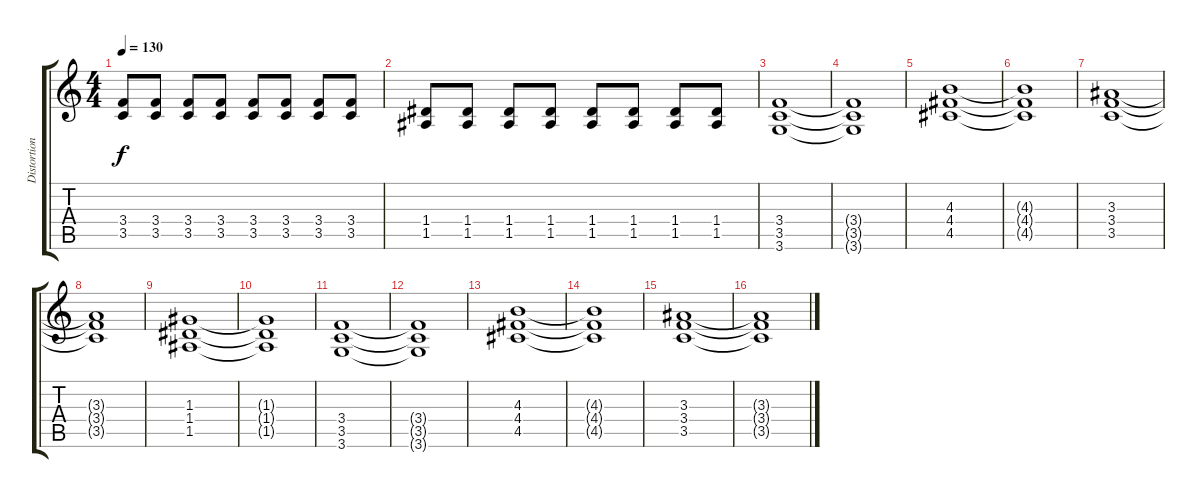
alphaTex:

\track ("Distortion Guitar" "Distortion") {instrument distortionguitar}
\staff {score tabs}
\tuning (E4 B3 G3 D3 A2 E2) {hide}
\ts (4 4)
\tempo 130
\clef g2
\ks c
(3.4 3.5).8{dy f} (3.4 3.5).8 (3.4 3.5).8 (3.4 3.5).8 (3.4 3.5).8 (3.4 3.5).8 (3.4 3.5).8 (3.4 3.5).8 |
(1.4 1.5).8 (1.4 1.5).8 (1.4 1.5).8 (1.4 1.5).8 (1.4 1.5).8 (1.4 1.5).8 (1.4 1.5).8 (1.4 1.5).8 |
(3.4 3.5 3.6).1 |
(3.4{t} 3.5{t} 3.6{t}).1 |
(4.3 4.4 4.5).1 |
(4.3{t} 4.4{t} 4.5{t}).1 |
(3.3 3.4 3.5).1 |
(3.3{t} 3.4{t} 3.5{t}).1 |
(1.3 1.4 1.5).1 |
(1.3{t} 1.4{t} 1.5{t}).1 |
(3.4 3.5 3.6).1 |
(3.4{t} 3.5{t} 3.6{t}).1 |
(4.3 4.4 4.5).1 |
(4.3{t} 4.4{t} 4.5{t}).1 |
(3.3 3.4 3.5).1 |
(3.3{t} 3.4{t} 3.5{t}).1
